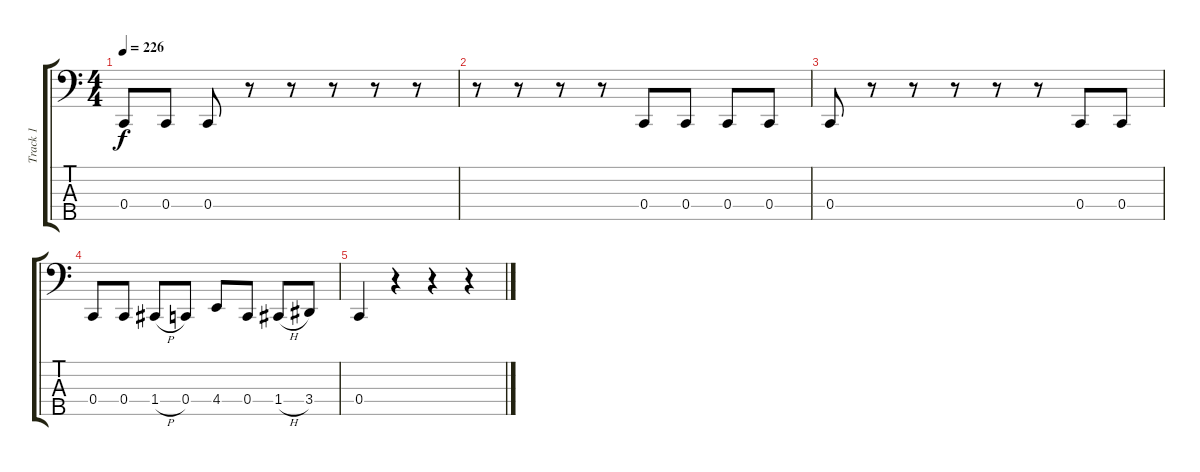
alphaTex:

\track ("Track 1" "Track 1") {instrument electricbasspick}
\staff {score tabs}
\tuning (F2 C2 G1 C1 G0) {hide}
\ts (4 4)
\tempo 226
\clef f4
\ks c
0.4.8{dy f} 0.4.8 0.4.8 r.8 r.8 r.8 r.8 r.8 |
r.8 r.8 r.8 r.8 0.4.8 0.4.8 0.4.8 0.4.8 |
0.4.8 r.8 r.8 r.8 r.8 r.8 0.4.8 0.4.8 |
0.4.8 0.4.8 1.4{h}.8 0.4.8 4.4.8 0.4.8 1.4{h}.8 3.4.8 |
0.4.4 r.4 r.4 r.4
